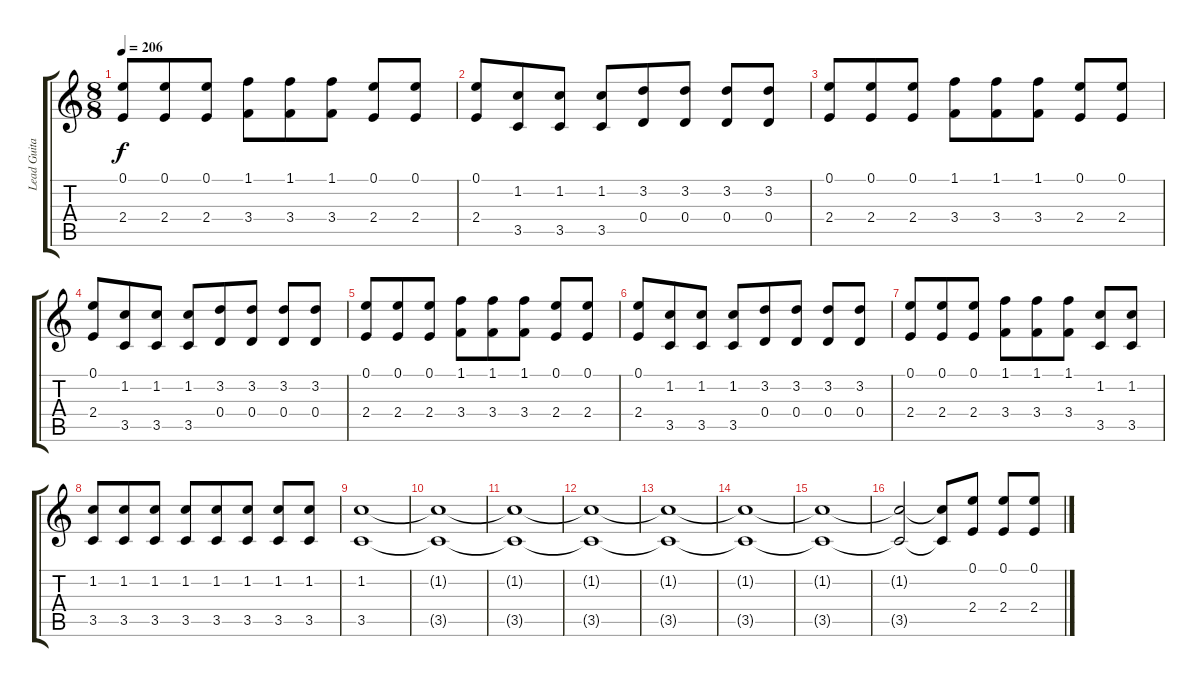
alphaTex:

\track ("Lead Guitar" "Lead Guita") {instrument distortionguitar}
\staff {score tabs}
\tuning (E4 B3 G3 D3 A2 E2) {hide}
\ts (8 8)
\tempo 206
\clef g2
\ks c
(0.1 2.4).8{dy f} (0.1 2.4).8 (0.1 2.4).8 (1.1 3.4).8 (1.1 3.4).8 (1.1 3.4).8 (0.1 2.4).8 (0.1 2.4).8 |
(0.1 2.4).8 (1.2 3.5).8 (1.2 3.5).8 (1.2 3.5).8 (3.2 0.4).8 (3.2 0.4).8 (3.2 0.4).8 (3.2 0.4).8 |
(0.1 2.4).8 (0.1 2.4).8 (0.1 2.4).8 (1.1 3.4).8 (1.1 3.4).8 (1.1 3.4).8 (0.1 2.4).8 (0.1 2.4).8 |
(0.1 2.4).8 (1.2 3.5).8 (1.2 3.5).8 (1.2 3.5).8 (3.2 0.4).8 (3.2 0.4).8 (3.2 0.4).8 (3.2 0.4).8 |
(0.1 2.4).8 (0.1 2.4).8 (0.1 2.4).8 (1.1 3.4).8 (1.1 3.4).8 (1.1 3.4).8 (0.1 2.4).8 (0.1 2.4).8 |
(0.1 2.4).8 (1.2 3.5).8 (1.2 3.5).8 (1.2 3.5).8 (3.2 0.4).8 (3.2 0.4).8 (3.2 0.4).8 (3.2 0.4).8 |
(0.1 2.4).8 (0.1 2.4).8 (0.1 2.4).8 (1.1 3.4).8 (1.1 3.4).8 (1.1 3.4).8 (1.2 3.5).8 (1.2 3.5).8 |
(1.2 3.5).8 (1.2 3.5).8 (1.2 3.5).8 (1.2 3.5).8 (1.2 3.5).8 (1.2 3.5).8 (1.2 3.5).8 (1.2 3.5).8 |
(1.2 3.5).1 |
(1.2{t} 3.5{t}).1 |
(1.2{t} 3.5{t}).1 |
(1.2{t} 3.5{t}).1 |
(1.2{t} 3.5{t}).1 |
(1.2{t} 3.5{t}).1 |
(1.2{t} 3.5{t}).1 |
(1.2{t} 3.5{t}).2 (1.2{t} 3.5{t}).8 (0.1 2.4).8 (0.1 2.4).8 (0.1 2.4).8
